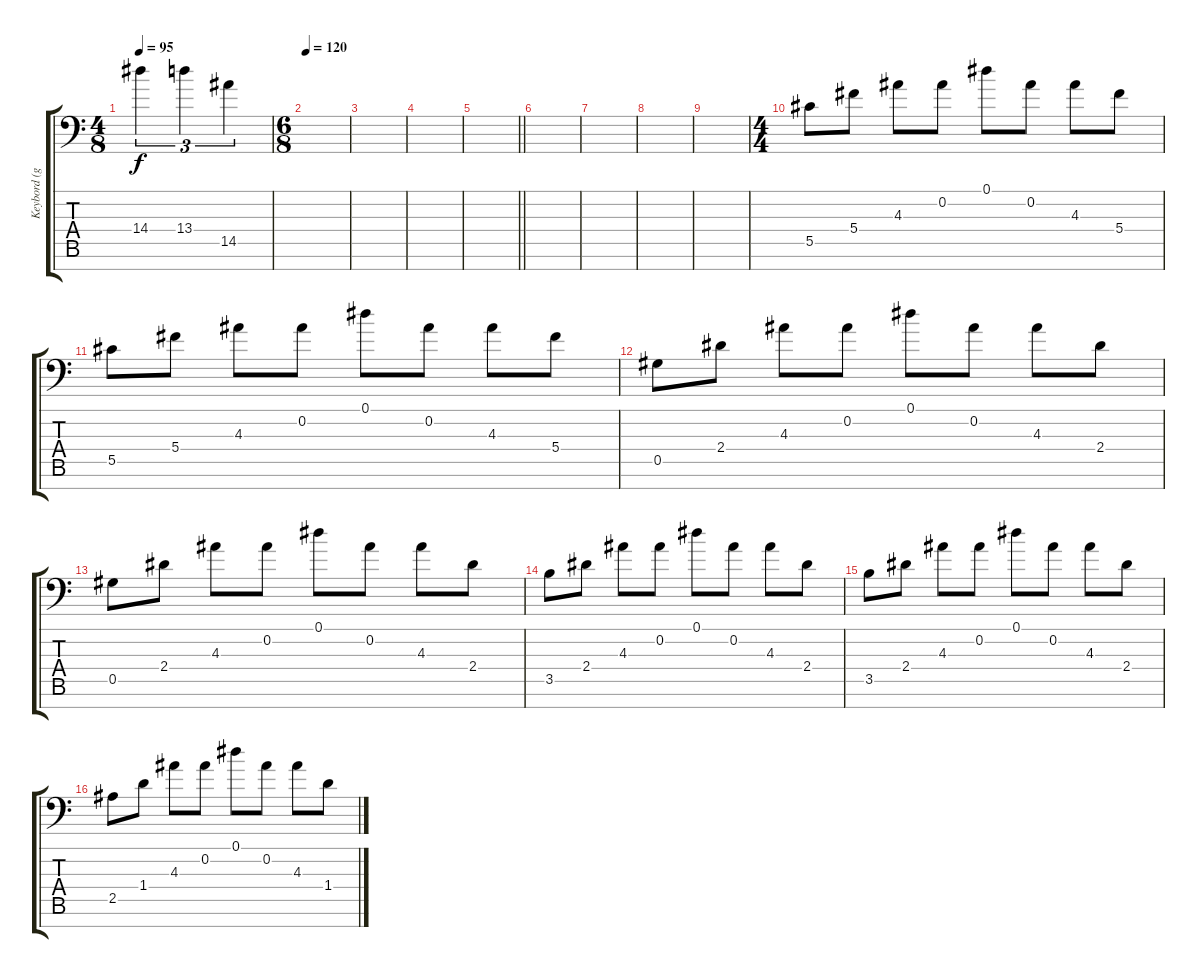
\track ("Keybord (guitar sound)" "Keybord (g") {instrument acousticguitarnylon}
\staff {score tabs}
\tuning (Eb4 Bb3 Gb3 Db3 Ab2 Eb2 Bb1) {hide}
\ts (4 8)
\tempo 95
\clef f4
\ks c
14.4.4{tu (3 2) dy f} 13.4.4{tu (3 2)} 14.5.4{tu (3 2)} |
\ts (6 8)
\tempo 120
|
|
|
\barLineRight lightlight
|
|
|
|
|
\ts (4 4)
5.5.8{instrument acousticguitarsteel} 5.4.8 4.3.8 0.2.8 0.1.8 0.2.8 4.3.8 5.4.8 |
5.5.8{instrument acousticguitarsteel} 5.4.8 4.3.8 0.2.8 0.1.8 0.2.8 4.3.8 5.4.8 |
0.5.8 2.4.8 4.3.8 0.2.8 0.1.8 0.2.8 4.3.8 2.4.8 |
0.5.8 2.4.8 4.3.8 0.2.8 0.1.8 0.2.8 4.3.8 2.4.8 |
3.5.8 2.4.8 4.3.8 0.2.8 0.1.8 0.2.8 4.3.8 2.4.8 |
3.5.8 2.4.8 4.3.8 0.2.8 0.1.8 0.2.8 4.3.8 2.4.8 |
2.5.8 1.4.8 4.3.8 0.2.8 0.1.8 0.2.8 4.3.8 1.4.8
